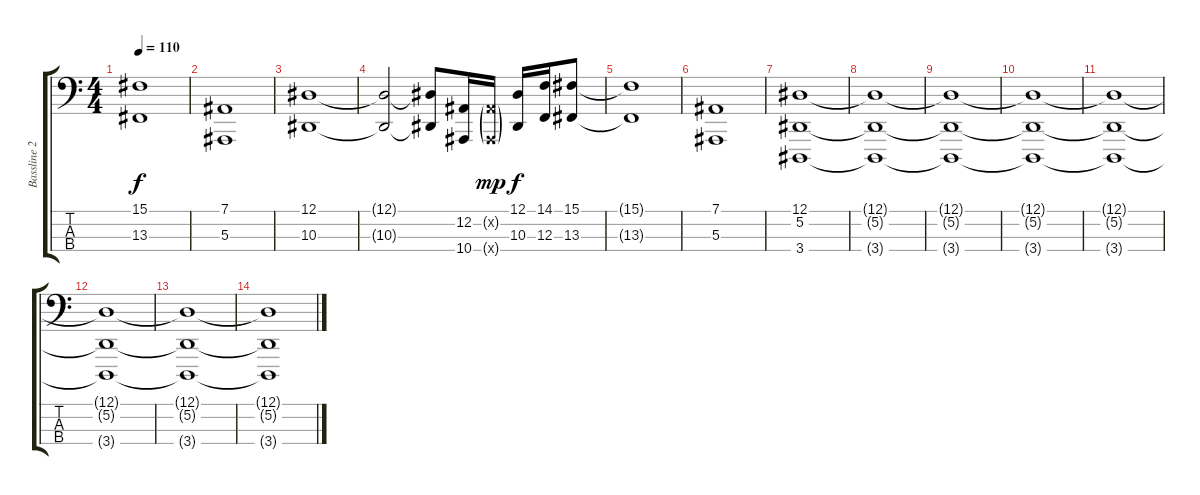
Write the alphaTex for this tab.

\track ("Bassline 2 Higher Oct." "Bassline 2") {instrument lead2sawtooth}
\staff {score tabs}
\tuning (Eb2 Bb1 F1 C1) {hide}
\ts (4 4)
\tempo 110
\clef f4
\ks c
(15.1{t} 13.3{t}).1{dy f} |
(7.1 5.3).1 |
(12.1 10.3).1 |
(12.1{t} 10.3{t}).2 (12.1{t} 10.3{t}).8 (12.2 10.4).16 (12.2{g x} 10.4{g x}).16{dy mp} (12.1 10.3).16{dy f} (14.1 12.3).16 (15.1 13.3).8 |
(15.1{t} 13.3{t}).1 |
(7.1 5.3).1 |
(12.1 5.2 3.4).1 |
(12.1{t} 5.2{t} 3.4{t}).1 |
(12.1{t} 5.2{t} 3.4{t}).1 |
(12.1{t} 5.2{t} 3.4{t}).1 |
(12.1{t} 5.2{t} 3.4{t}).1 |
(12.1{t} 5.2{t} 3.4{t}).1 |
(12.1{t} 5.2{t} 3.4{t}).1 |
(12.1{t} 5.2{t} 3.4{t}).1
